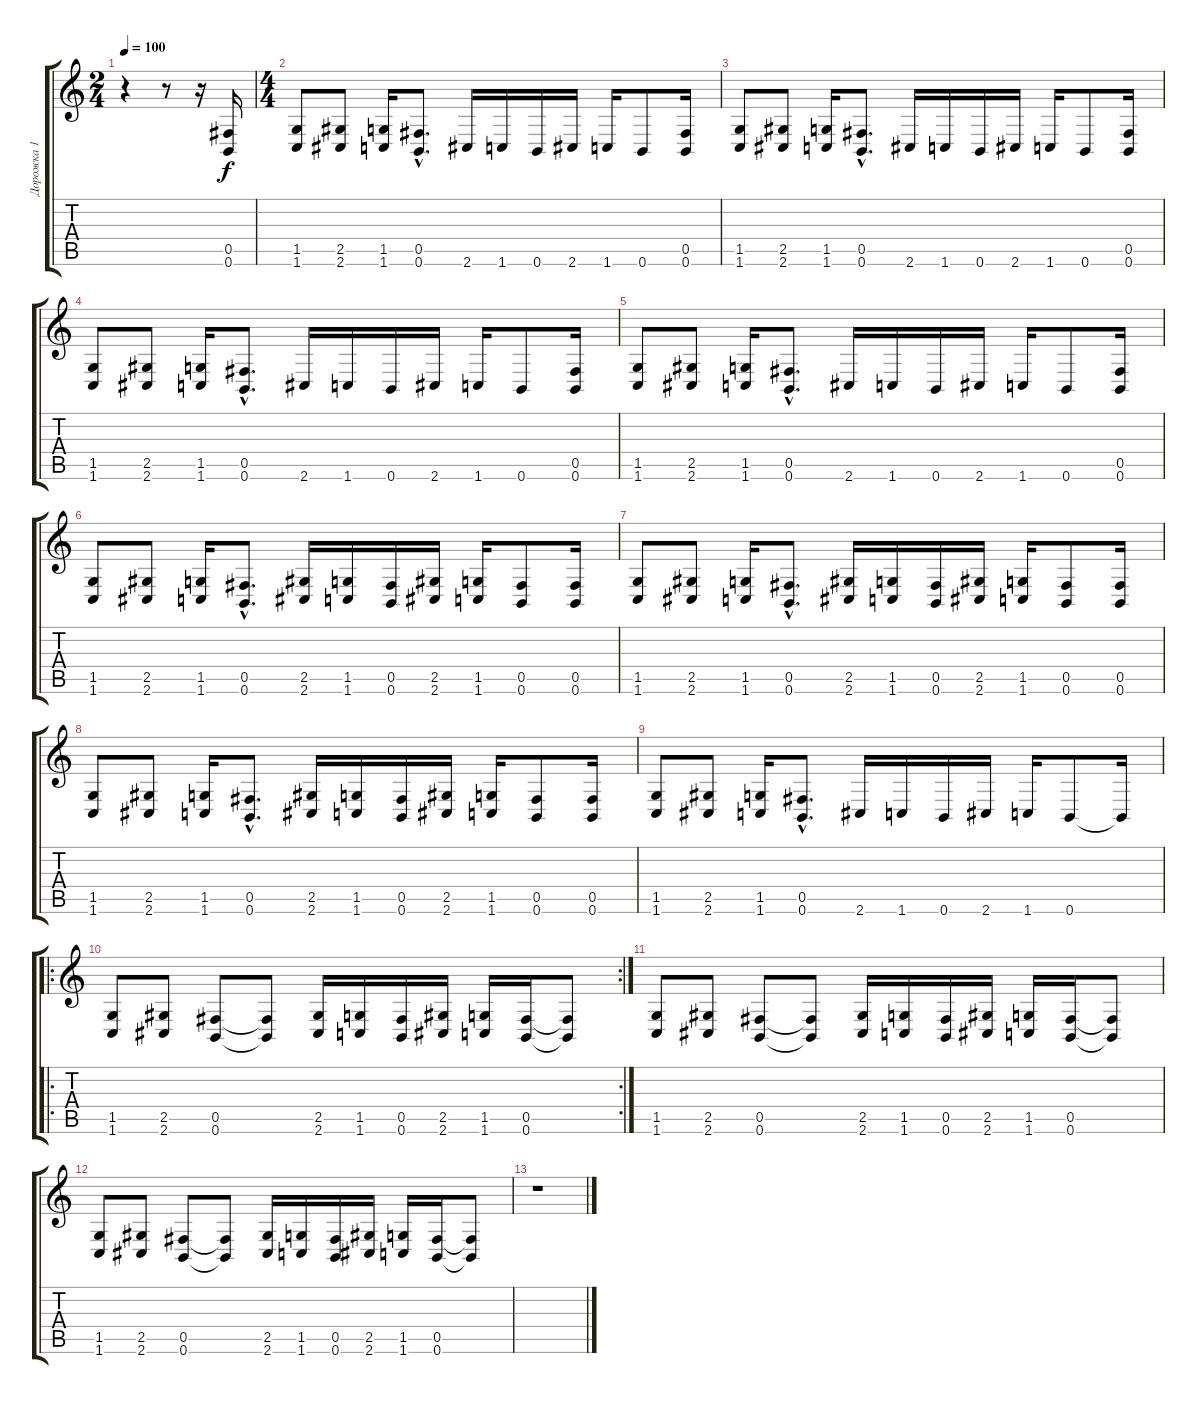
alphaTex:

\track ("Дорожка 1" "Дорожка 1") {instrument distortionguitar}
\staff {score tabs}
\tuning (Db4 Ab3 E3 B2 Gb2 B1) {hide}
\ts (2 4)
\tempo 100
\clef g2
\ks c
r.4{dy f instrument distortionguitar} r.8 r.16 (0.5 0.6).16 |
\ts (4 4)
(1.5 1.6).8 (2.5 2.6).8 (1.5 1.6).16 (0.5{hac} 0.6{hac}).8{d} 2.6.16 1.6.16 0.6.16 2.6.16 1.6.16 0.6.8 (0.5 0.6).16 |
(1.5 1.6).8 (2.5 2.6).8 (1.5 1.6).16 (0.5{hac} 0.6{hac}).8{d} 2.6.16 1.6.16 0.6.16 2.6.16 1.6.16 0.6.8 (0.5 0.6).16 |
(1.5 1.6).8 (2.5 2.6).8 (1.5 1.6).16 (0.5{hac} 0.6{hac}).8{d} 2.6.16 1.6.16 0.6.16 2.6.16 1.6.16 0.6.8 (0.5 0.6).16 |
(1.5 1.6).8 (2.5 2.6).8 (1.5 1.6).16 (0.5{hac} 0.6{hac}).8{d} 2.6.16 1.6.16 0.6.16 2.6.16 1.6.16 0.6.8 (0.5 0.6).16 |
(1.5 1.6).8 (2.5 2.6).8 (1.5 1.6).16 (0.5{hac} 0.6{hac}).8{d} (2.5 2.6).16 (1.5 1.6).16 (0.5 0.6).16 (2.5 2.6).16 (1.5 1.6).16 (0.5 0.6).8 (0.5 0.6).16 |
(1.5 1.6).8 (2.5 2.6).8 (1.5 1.6).16 (0.5{hac} 0.6{hac}).8{d} (2.5 2.6).16 (1.5 1.6).16 (0.5 0.6).16 (2.5 2.6).16 (1.5 1.6).16 (0.5 0.6).8 (0.5 0.6).16 |
(1.5 1.6).8 (2.5 2.6).8 (1.5 1.6).16 (0.5{hac} 0.6{hac}).8{d} (2.5 2.6).16 (1.5 1.6).16 (0.5 0.6).16 (2.5 2.6).16 (1.5 1.6).16 (0.5 0.6).8 (0.5 0.6).16 |
(1.5 1.6).8 (2.5 2.6).8 (1.5 1.6).16 (0.5{hac} 0.6{hac}).8{d} 2.6.16 1.6.16 0.6.16 2.6.16 1.6.16 0.6.8 0.6{t}.16 |
\ro
\rc 2
(1.5 1.6).8 (2.5 2.6).8 (0.5 0.6).8 (0.5{t} 0.6{t}).8 (2.5 2.6).16 (1.5 1.6).16 (0.5 0.6).16 (2.5 2.6).16 (1.5 1.6).16 (0.5 0.6).16 (0.5{t} 0.6{t}).8 |
(1.5 1.6).8 (2.5 2.6).8 (0.5 0.6).8 (0.5{t} 0.6{t}).8 (2.5 2.6).16 (1.5 1.6).16 (0.5 0.6).16 (2.5 2.6).16 (1.5 1.6).16 (0.5 0.6).16 (0.5{t} 0.6{t}).8 |
(1.5 1.6).8 (2.5 2.6).8 (0.5 0.6).8 (0.5{t} 0.6{t}).8 (2.5 2.6).16 (1.5 1.6).16 (0.5 0.6).16 (2.5 2.6).16 (1.5 1.6).16 (0.5 0.6).16 (0.5{t} 0.6{t}).8 |
r.1
